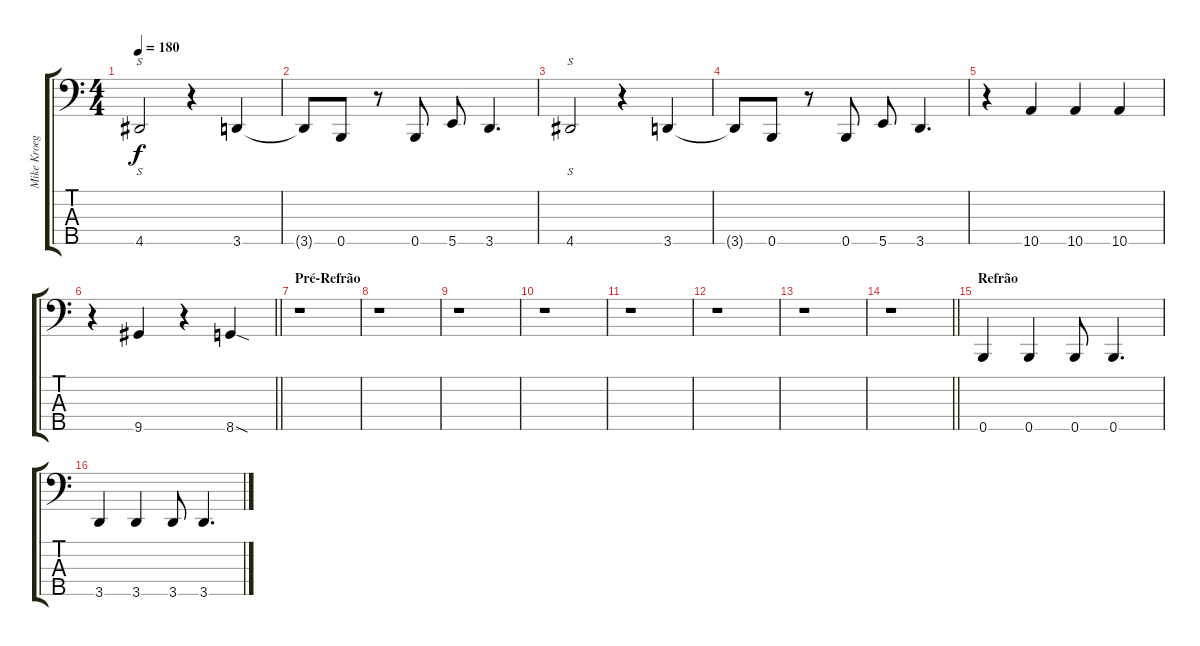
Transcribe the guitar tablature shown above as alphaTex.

\track ("Mike Kroeger" "Mike Kroeg") {instrument electricbassfinger}
\staff {score tabs}
\tuning (G2 D2 A1 E1 B0) {hide}
\ts (4 4)
\tempo 180
\clef f4
\ks c
4.5.2{s dy f} r.4 3.5.4 |
3.5{t}.8 0.5.8 r.8 0.5.8 5.5.8 3.5.4{d} |
4.5.2{s} r.4 3.5.4 |
3.5{t}.8 0.5.8 r.8 0.5.8 5.5.8 3.5.4{d} |
r.4 10.5.4 10.5.4 10.5.4 |
\barLineRight lightlight
r.4 9.5.4 r.4 8.5{sod}.4 |
\section ("" "Pré-Refrão")
r.1 |
r.1 |
r.1 |
r.1 |
r.1 |
r.1 |
r.1 |
\barLineRight lightlight
r.1 |
\section ("" "Refrão")
0.5.4 0.5.4 0.5.8 0.5.4{d} |
3.5.4 3.5.4 3.5.8 3.5.4{d}
